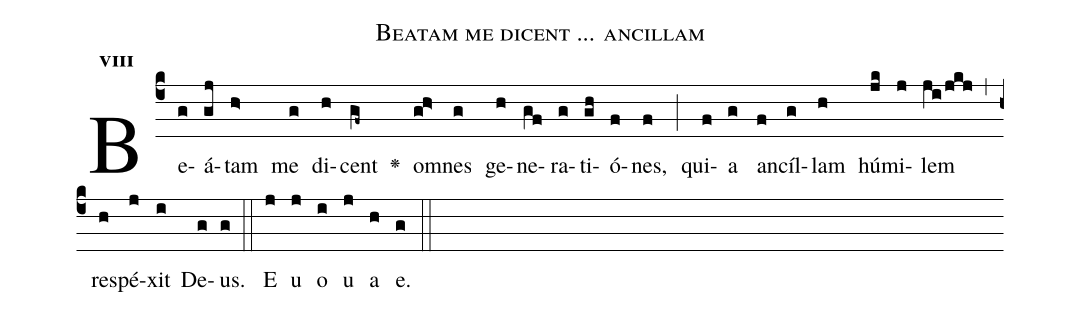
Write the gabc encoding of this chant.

name:Beatam me dicent ... ancillam;
office-part:Antiphona;
mode:8;
%%
initial-style: 1;
name: Beatam me dicent ... ancillam
book: Antiphonae & Responsoria/Tomus I, p. 45;
occasion: Hebdomada III Adventus Feria II;
office-part: Vesperae Ant E;
user-notes: ;
commentary: ;
annotation: 8g;
centering-scheme: english;
fontsize: 12;
font: OFLSortsMillGoudy;
height: 11;
width: 4.5;
%%
(c4)Be(g)á(gj)tam(h>) me(g) di(h)cent(gf~) <v>\greheightstar</v>() om(gh>)nes(g) ge(h)ne(gf)ra(g)ti(gh)ó(f)nes,(f) (;) qui(f)a(g) an(f)cíl(g)lam(h) hú(jk)mi(j)lem(ji/jkj) (,) re(h)spé(j)xit(i) De(g)us.(g) (::)
E(j) u(j) o(i) u(j) a(h) e.(g) (::)
